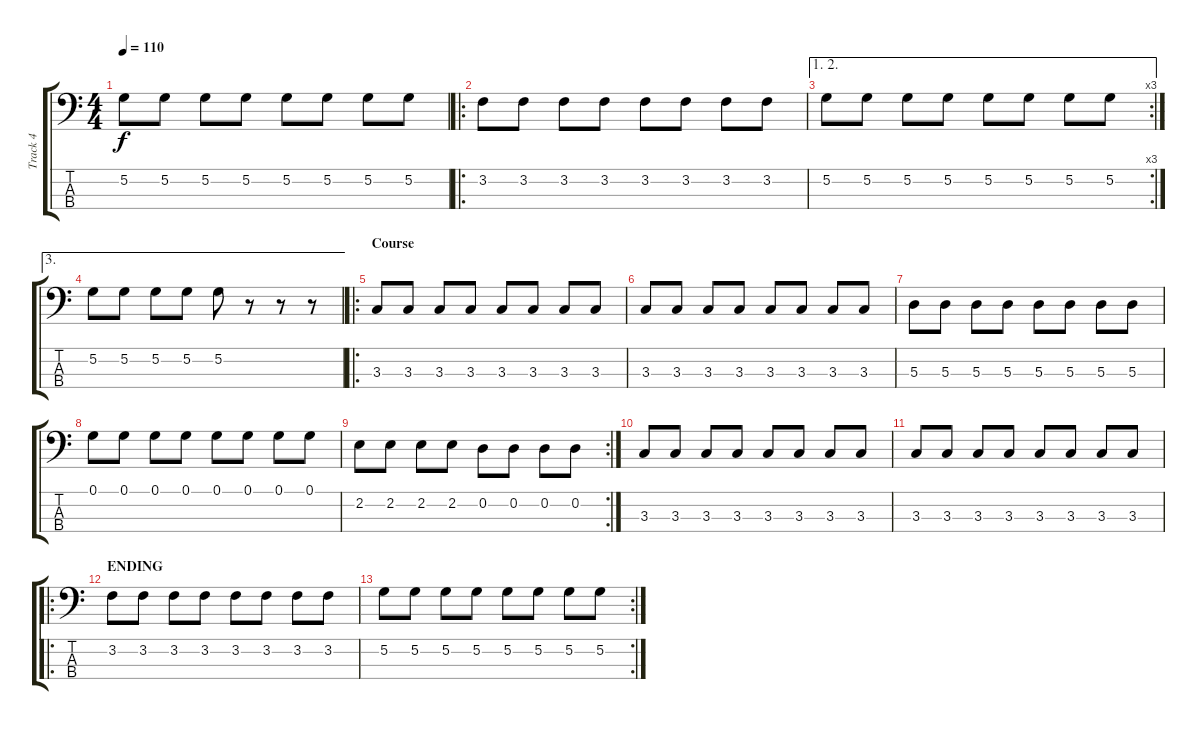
\track ("Track 4" "Track 4") {instrument electricbasspick}
\staff {score tabs}
\tuning (G2 D2 A1 E1) {hide}
\ts (4 4)
\tempo 110
\clef f4
\ks c
5.2.8{dy f} 5.2.8 5.2.8 5.2.8 5.2.8 5.2.8 5.2.8 5.2.8 |
\ro
3.2.8 3.2.8 3.2.8 3.2.8 3.2.8 3.2.8 3.2.8 3.2.8 |
\ae (1 2)
\rc 3
5.2.8 5.2.8 5.2.8 5.2.8 5.2.8 5.2.8 5.2.8 5.2.8 |
\ae 3
5.2.8 5.2.8 5.2.8 5.2.8 5.2.8 r.8 r.8 r.8 |
\ro
\section ("" "Course")
3.3.8 3.3.8 3.3.8 3.3.8 3.3.8 3.3.8 3.3.8 3.3.8 |
3.3.8 3.3.8 3.3.8 3.3.8 3.3.8 3.3.8 3.3.8 3.3.8 |
5.3.8 5.3.8 5.3.8 5.3.8 5.3.8 5.3.8 5.3.8 5.3.8 |
0.1.8 0.1.8 0.1.8 0.1.8 0.1.8 0.1.8 0.1.8 0.1.8 |
\rc 2
2.2.8 2.2.8 2.2.8 2.2.8 0.2.8 0.2.8 0.2.8 0.2.8 |
3.3.8 3.3.8 3.3.8 3.3.8 3.3.8 3.3.8 3.3.8 3.3.8 |
3.3.8 3.3.8 3.3.8 3.3.8 3.3.8 3.3.8 3.3.8 3.3.8 |
\ro
\section ("" "ENDING")
3.2.8 3.2.8 3.2.8 3.2.8 3.2.8 3.2.8 3.2.8 3.2.8 |
\rc 2
5.2.8 5.2.8 5.2.8 5.2.8 5.2.8 5.2.8 5.2.8 5.2.8
